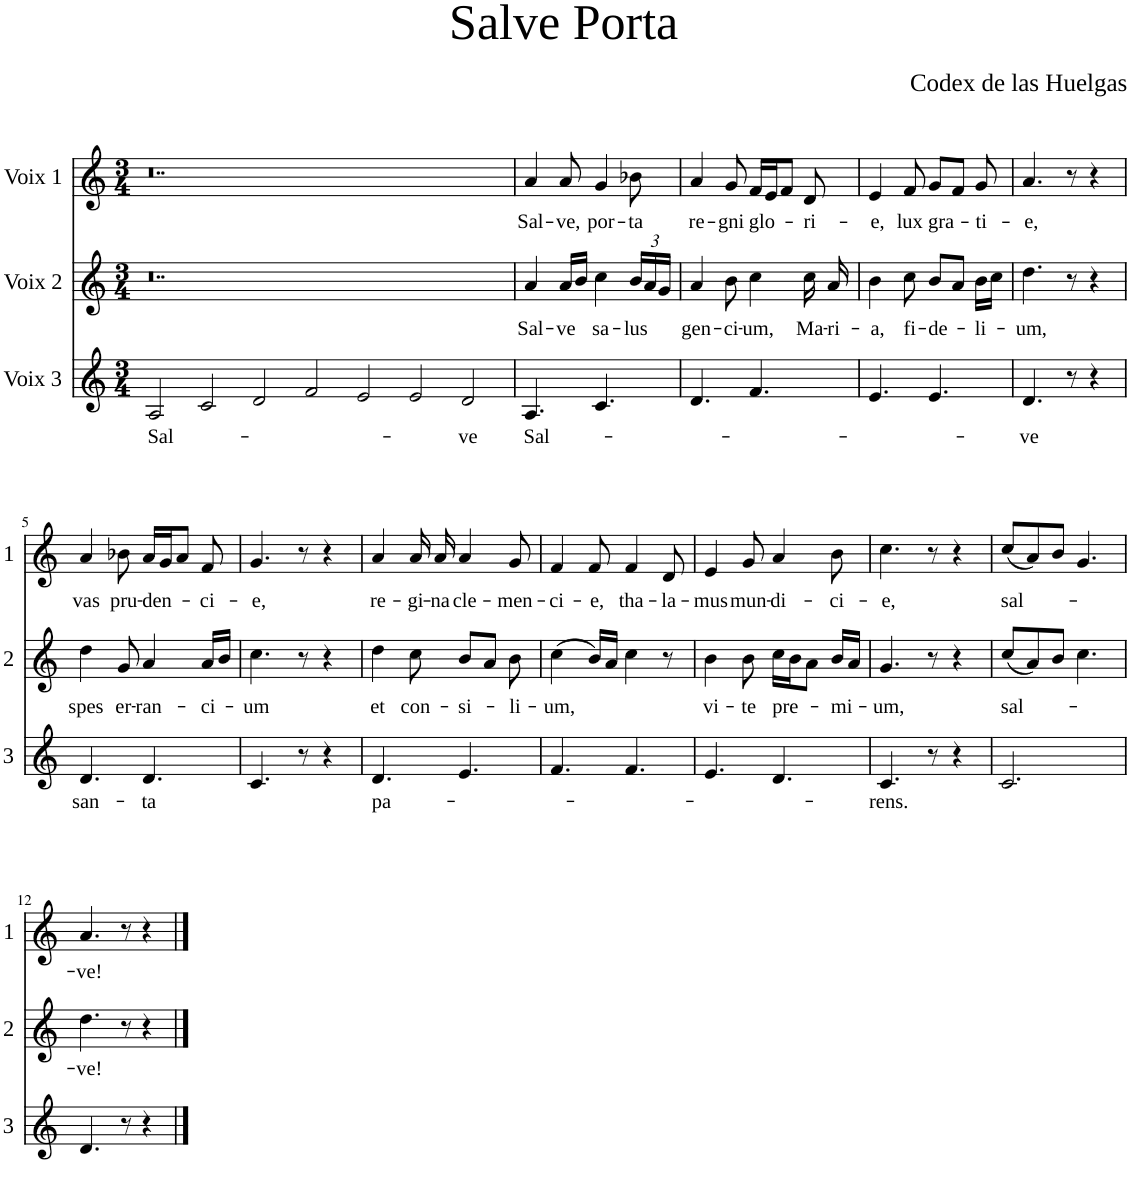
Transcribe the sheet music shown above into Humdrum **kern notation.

**kern	**text	**kern	**text	**kern	**text
*part3	*part3	*part2	*part2	*part1	*part1
*staff3	*staff3	*staff2	*staff2	*staff1	*staff1
*I"Voix 3	*	*I"Voix 2	*	*I"Voix 1	*
*clefG2	*	*clefG2	*	*clefG2	*
*k[]	*	*k[]	*	*k[]	*
*M3/4	*	*M3/4	*	*M3/4	*
=	=	=	=	=	=
!	!LO:LY:b	!	!	!	!
2A/	Sal-	2.r	.	2.r	.
[4c/	.	.	.	.	.
4ryy	.	0ryy	.	0ryy	.
2d/	.	.	.	.	.
2f/	.	.	.	.	.
2e/	.	.	.	.	.
2e/	.	.	.	.	.
.	.	2.ryy	.	2.ryy	.
!	!LO:LY:b	!	!	!	!
2d/	-ve	.	.	.	.
=1	=1	=1	=1	=1	=1
!	!LO:LY:b	!	!LO:LY:b	!	!LO:LY:b
4.A/	Sal-	4a/	Sal-	4a/	Sal-
.	.	2.r	.	2.r	.
4c/]	.	.	.	.	.
4.c/	.	.	.	.	.
!	!	!	!LO:LY:b	!	!LO:LY:b
2ryy	.	16a/LL	-ve	8a/	-ve,
.	.	16b/JJ	.	.	.
!	!	!	!LO:LY:b	!	!LO:LY:b
.	.	4cc\	sa-	4g/	por-
*	*	*Xbrackettup	*	*	*
!	!	!	!LO:LY:b	!	!LO:LY:b
.	.	24b/LL	-lus	8b-X\	-ta
.	.	24a/	.	.	.
.	.	24g/JJ	.	.	.
=2	=2	=2	=2	=2	=2
!	!	!	!LO:LY:b	!	!LO:LY:b
4.d/	.	4a/	gen-	4a/	re-
.	.	2.r	.	2.r	.
4.f/	.	.	.	.	.
2.ryy	.	.	.	.	.
!	!	!	!LO:LY:b	!	!LO:LY:b
.	.	8b\	-ci-	8g/	-gni
!	!	!	!LO:LY:b	!	!LO:LY:b
.	.	4cc\	-um,	16f/LL	glo-
.	.	.	.	16e/J	.
.	.	.	.	8f/J	.
!	!	!	!LO:LY:b	!	!LO:LY:b
.	.	16cc\	Ma-	8d/	-ri-
!	!	!	!LO:LY:b	!	!
.	.	16a/	-ri-	.	.
=3	=3	=3	=3	=3	=3
!	!	!	!LO:LY:b	!	!LO:LY:b
4.e/	.	4b\	-a,	4e/	-e,
.	.	2.r	.	2.r	.
4.e/	.	.	.	.	.
2.ryy	.	.	.	.	.
!	!	!	!LO:LY:b	!	!LO:LY:b
.	.	8cc\	fi-	8f/	lux
!	!	!	!LO:LY:b	!	!LO:LY:b
.	.	8b/L	-de-	8g/L	gra-
.	.	8a/J	.	8f/J	.
!	!	!	!LO:LY:b	!	!LO:LY:b
.	.	16b\LL	-li-	8g/	-ti-
.	.	16cc\JJ	.	.	.
=4	=4	=4	=4	=4	=4
!	!LO:LY:b	!	!LO:LY:b	!	!LO:LY:b
4.d/	-ve	4.dd\	-um,	4.a/	-e,
8r	.	2r	.	2r	.
4r	.	.	.	.	.
2ryy	.	.	.	.	.
.	.	8r	.	8r	.
.	.	4r	.	4r	.
!!LO:LB:g=z
=5	=5	=5	=5	=5	=5
!	!LO:LY:b	!	!LO:LY:b	!	!LO:LY:b
4.d/	san-	4dd\	spes	4a/	vas
!	!	!	!LO:LY:b	!	!LO:LY:b
.	.	8g/	er-	8b-X\	pru-
!	!LO:LY:b	!	!LO:LY:b	!	!LO:LY:b
4.d/	-ta	4a/	-ran-	16a/LL	-den-
.	.	.	.	16g/J	.
.	.	.	.	8a/J	.
!	!	!	!LO:LY:b	!	!LO:LY:b
.	.	16a/LL	-ci-	8f/	-ci-
.	.	16b/JJ	.	.	.
=6	=6	=6	=6	=6	=6
!	!	!	!LO:LY:b	!	!LO:LY:b
4.c/	.	4.cc\	-um	4.g/	-e,
8r	.	8r	.	8r	.
4r	.	4r	.	4r	.
=7	=7	=7	=7	=7	=7
!	!LO:LY:b	!	!LO:LY:b	!	!LO:LY:b
4.d/	pa-	4dd\	et	4a/	re-
!	!	!	!LO:LY:b	!	!LO:LY:b
.	.	8cc\	con-	16a/	-gi-
!	!	!	!	!	!LO:LY:b
.	.	.	.	16a/	-na
!	!	!	!LO:LY:b	!	!LO:LY:b
4.e/	.	8b/L	-si-	4a/	cle-
.	.	8a/J	.	.	.
!	!	!	!LO:LY:b	!	!LO:LY:b
.	.	8b\	-li-	8g/	-men-
=8	=8	=8	=8	=8	=8
!	!	!	!LO:LY:b	!	!LO:LY:b
4.f/	.	(4cc\	-um,	4f/	-ci-
!	!	!	!	!	!LO:LY:b
.	.	16b/LL)	.	8f/	-e,
.	.	16a/JJ	.	.	.
!	!	!	!	!	!LO:LY:b
4.f/	.	4cc\	.	4f/	tha-
!	!	!	!	!	!LO:LY:b
.	.	8r	.	8d/	-la-
=9	=9	=9	=9	=9	=9
!	!	!	!LO:LY:b	!	!LO:LY:b
4.e/	.	4b\	vi-	4e/	-mus
!	!	!	!LO:LY:b	!	!LO:LY:b
.	.	8b\	-te	8g/	mun-
!	!	!	!LO:LY:b	!	!LO:LY:b
4.d/	.	16cc\LL	pre-	4a/	-di-
.	.	16b\J	.	.	.
.	.	8a\J	.	.	.
!	!	!	!LO:LY:b	!	!LO:LY:b
.	.	16b/LL	-mi-	8b\	-ci-
.	.	16a/JJ	.	.	.
=10	=10	=10	=10	=10	=10
!	!LO:LY:b	!	!LO:LY:b	!	!LO:LY:b
4.c/	-rens.	4.g/	-um,	4.cc\	-e,
8r	.	8r	.	8r	.
4r	.	4r	.	4r	.
=11	=11	=11	=11	=11	=11
!	!	!	!LO:LY:b	!	!LO:LY:b
2.c/	.	(8cc/L	sal-	(8cc/L	sal-
.	.	8a/)	.	8a/)	.
.	.	8b/J	.	8b/J	.
.	.	4.cc\	.	4.g/	.
!!LO:LB:g=z
=12	=12	=12	=12	=12	=12
!	!	!	!LO:LY:b	!	!LO:LY:b
4.d/	.	4.dd\	-ve!	4.a/	-ve!
8r	.	8r	.	8r	.
4r	.	4r	.	4r	.
==	==	==	==	==	==
*-	*-	*-	*-	*-	*-
